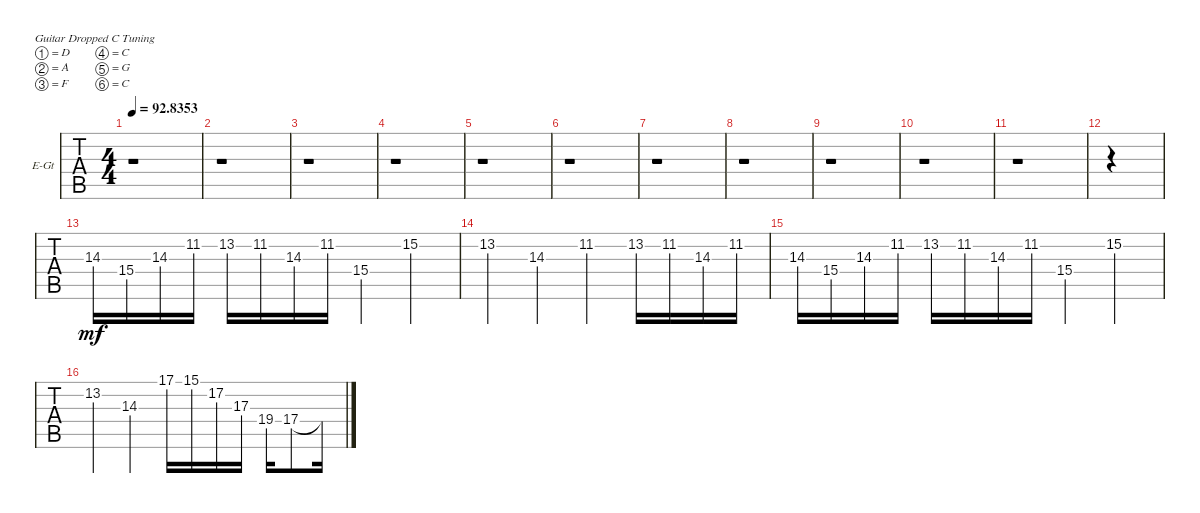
\defaultSystemsLayout 4
\bracketExtendMode groupsimilarinstruments
\firstSystemTrackNameOrientation horizontal
\otherSystemsTrackNameOrientation horizontal
\track ("Electric Guitar 2" "E-Gt") {instrument distortionguitar}
\staff {tabs}
\tuning (D4 A3 F3 C3 G2 C2)
\ts (4 4)
\tempo
92.8353
\accidentals auto
\clef g2
\ottava regular
\simile none
\ks c
r.1{dy mf} |
r.1 |
r.1 |
r.1 |
r.1 |
r.1 |
r.1 |
r.1 |
r.1 |
r.1 |
r.1 |
|
14.3.16 15.4.16 14.3.16 11.2.16 13.2.16 11.2.16 14.3.16 11.2.16 15.4.4 15.2.4 |
13.2.4 14.3.4 11.2.4 13.2.16 11.2.16 14.3.16 11.2.16 |
14.3.16 15.4.16 14.3.16 11.2.16 13.2.16 11.2.16 14.3.16 11.2.16 15.4.4 15.2.4 |
13.2.4 14.3.4 17.1.16 15.1.16 17.2.16 17.3.16 19.4.16 17.4.8 17.4{t}.16
